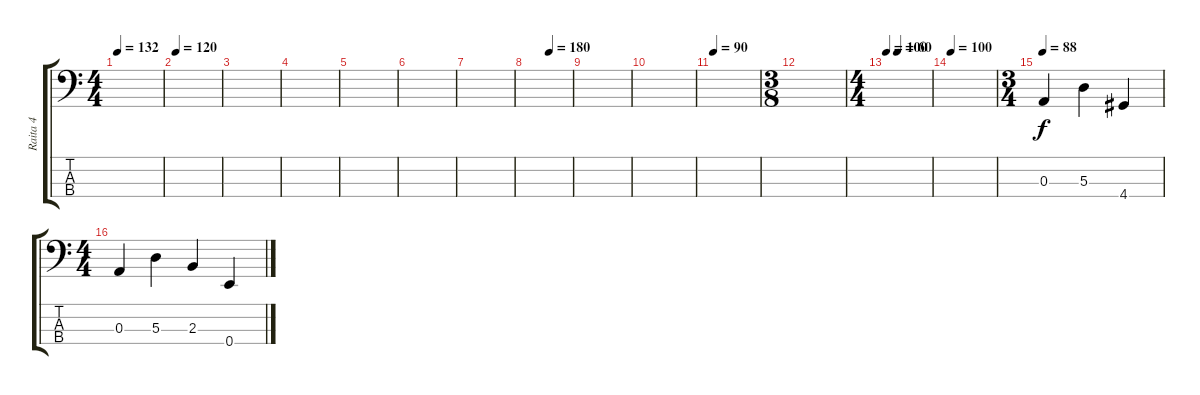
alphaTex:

\track ("Raita 4" "Raita 4") {instrument acousticbass}
\staff {score tabs}
\tuning (G2 D2 A1 E1) {hide}
\ts (4 4)
\tempo 132
\clef f4
\ks aminor
|
\tempo 120
|
|
|
|
|
|
\tempo (180 0.5)
|
|
|
\tempo 90
|
\ts (3 8)
|
\ts (4 4)
\tempo 100
\tempo (60 0.25)
|
\tempo 100
|
\ts (3 4)
\tempo 88
0.3.4 5.3.4 4.4.4 |
\ts (4 4)
0.3.4 5.3.4 2.3.4 0.4.4
